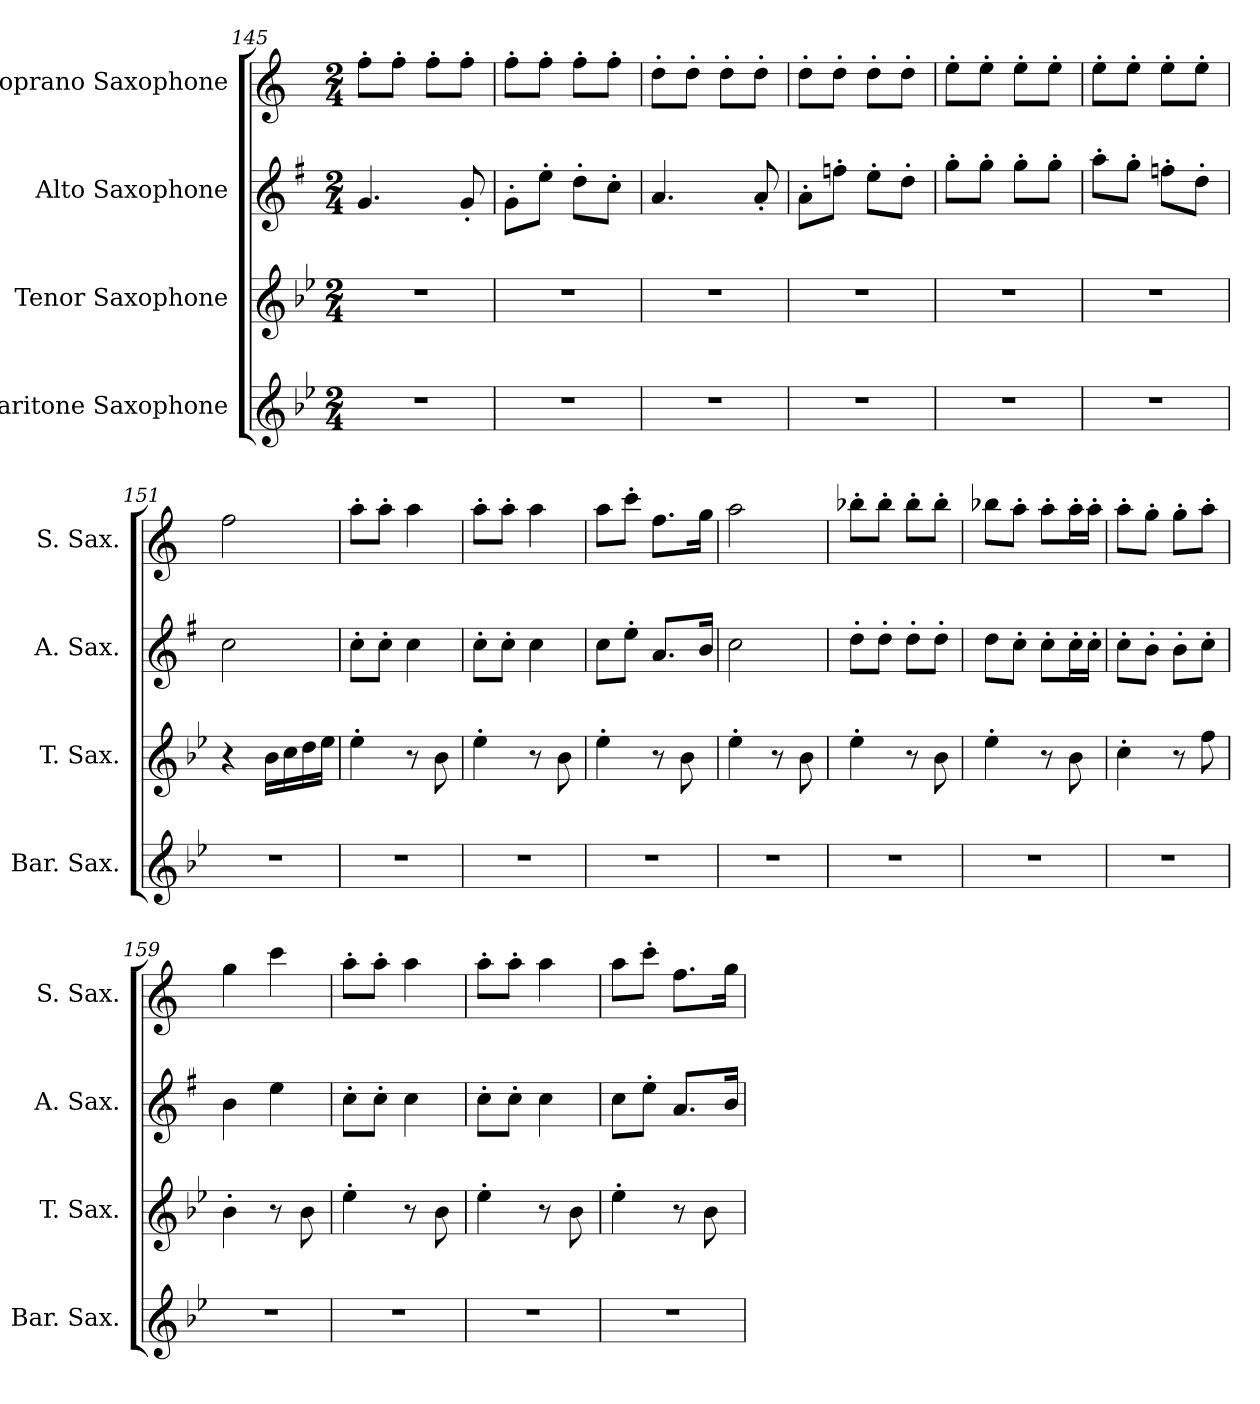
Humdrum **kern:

**kern	**kern	**kern	**kern
*part4	*part3	*part2	*part1
*staff4	*staff3	*staff2	*staff1
*I"Baritone Saxophone	*I"Tenor Saxophone	*I"Alto Saxophone	*I"Soprano Saxophone
*I'Bar. Sax.	*I'T. Sax.	*I'A. Sax.	*I'S. Sax.
*clefG2	*clefG2	*clefG2	*clefG2
*ITrd12c21	*ITrd8c14	*ITrd5c9	*ITrd1c2
*k[b-e-]	*k[b-e-]	*k[b-e-]	*k[b-e-]
*M2/4	*M2/4	*M2/4	*M2/4
=145	=145	=145	=145
2r	2r	4.B-/	8ee-'\L
.	.	.	8ee-'\J
.	.	.	8ee-'\L
.	.	8B-'/	8ee-'\J
=146	=146	=146	=146
2r	2r	8B-'\L	8ee-'\L
.	.	8g'\J	8ee-'\J
.	.	8f'\L	8ee-'\L
.	.	8e-'\J	8ee-'\J
=147	=147	=147	=147
2r	2r	4.c/	8cc'\L
.	.	.	8cc'\J
.	.	.	8cc'\L
.	.	8c'/	8cc'\J
=148	=148	=148	=148
2r	2r	8c'\L	8cc'\L
.	.	8a-X'\J	8cc'\J
.	.	8g'\L	8cc'\L
.	.	8f'\J	8cc'\J
=149	=149	=149	=149
2r	2r	8b-'\L	8dd'\L
.	.	8b-'\J	8dd'\J
.	.	8b-'\L	8dd'\L
.	.	8b-'\J	8dd'\J
=150	=150	=150	=150
2r	2r	8cc'\L	8dd'\L
.	.	8b-'\J	8dd'\J
.	.	8a-X'\L	8dd'\L
.	.	8f'\J	8dd'\J
!!LO:LB:g=z
=151	=151	=151	=151
2r	4r	2e-\	2ee-\
.	16B-\LL	.	.
.	16c\	.	.
.	16d\	.	.
.	16e-\JJ	.	.
=152	=152	=152	=152
2r	4e-'\	8e-'\L	8gg'\L
.	.	8e-'\J	8gg'\J
.	8r	4e-\	4gg\
.	8B-\	.	.
=153	=153	=153	=153
2r	4e-'\	8e-'\L	8gg'\L
.	.	8e-'\J	8gg'\J
.	8r	4e-\	4gg\
.	8B-\	.	.
=154	=154	=154	=154
2r	4e-'\	8e-\L	8gg\L
.	.	8g'\J	8bb-'\J
.	8r	8.c/L	8.ee-\L
.	8B-\	.	.
.	.	16d/Jk	16ff\Jk
=155	=155	=155	=155
2r	4e-'\	2e-\	2gg\
.	8r	.	.
.	8B-\	.	.
=156	=156	=156	=156
2r	4e-'\	8f'\L	8aa-X'\L
.	.	8f'\J	8aa-'\J
.	8r	8f'\L	8aa-'\L
.	8B-\	8f'\J	8aa-'\J
=157	=157	=157	=157
2r	4e-'\	8f\L	8aa-X\L
.	.	8e-'\J	8gg'\J
.	8r	8e-'\L	8gg'\L
.	8B-\	16e-'\L	16gg'\L
.	.	16e-'\JJ	16gg'\JJ
!!LO:PB:g=z
=158	=158	=158	=158
2r	4c'\	8e-'\L	8gg'\L
.	.	8d'\J	8ff'\J
.	8r	8d'\L	8ff'\L
.	8f\	8e-'\J	8gg'\J
=159	=159	=159	=159
2r	4B-'\	4d\	4ff\
.	8r	4g\	4bb-\
.	8B-\	.	.
=160	=160	=160	=160
2r	4e-'\	8e-'\L	8gg'\L
.	.	8e-'\J	8gg'\J
.	8r	4e-\	4gg\
.	8B-\	.	.
=161	=161	=161	=161
2r	4e-'\	8e-'\L	8gg'\L
.	.	8e-'\J	8gg'\J
.	8r	4e-\	4gg\
.	8B-\	.	.
=162	=162	=162	=162
2r	4e-'\	8e-\L	8gg\L
.	.	8g'\J	8bb-'\J
.	8r	8.c/L	8.ee-\L
.	8B-\	.	.
.	.	16d/Jk	16ff\Jk
=	=	=	=
*-	*-	*-	*-
